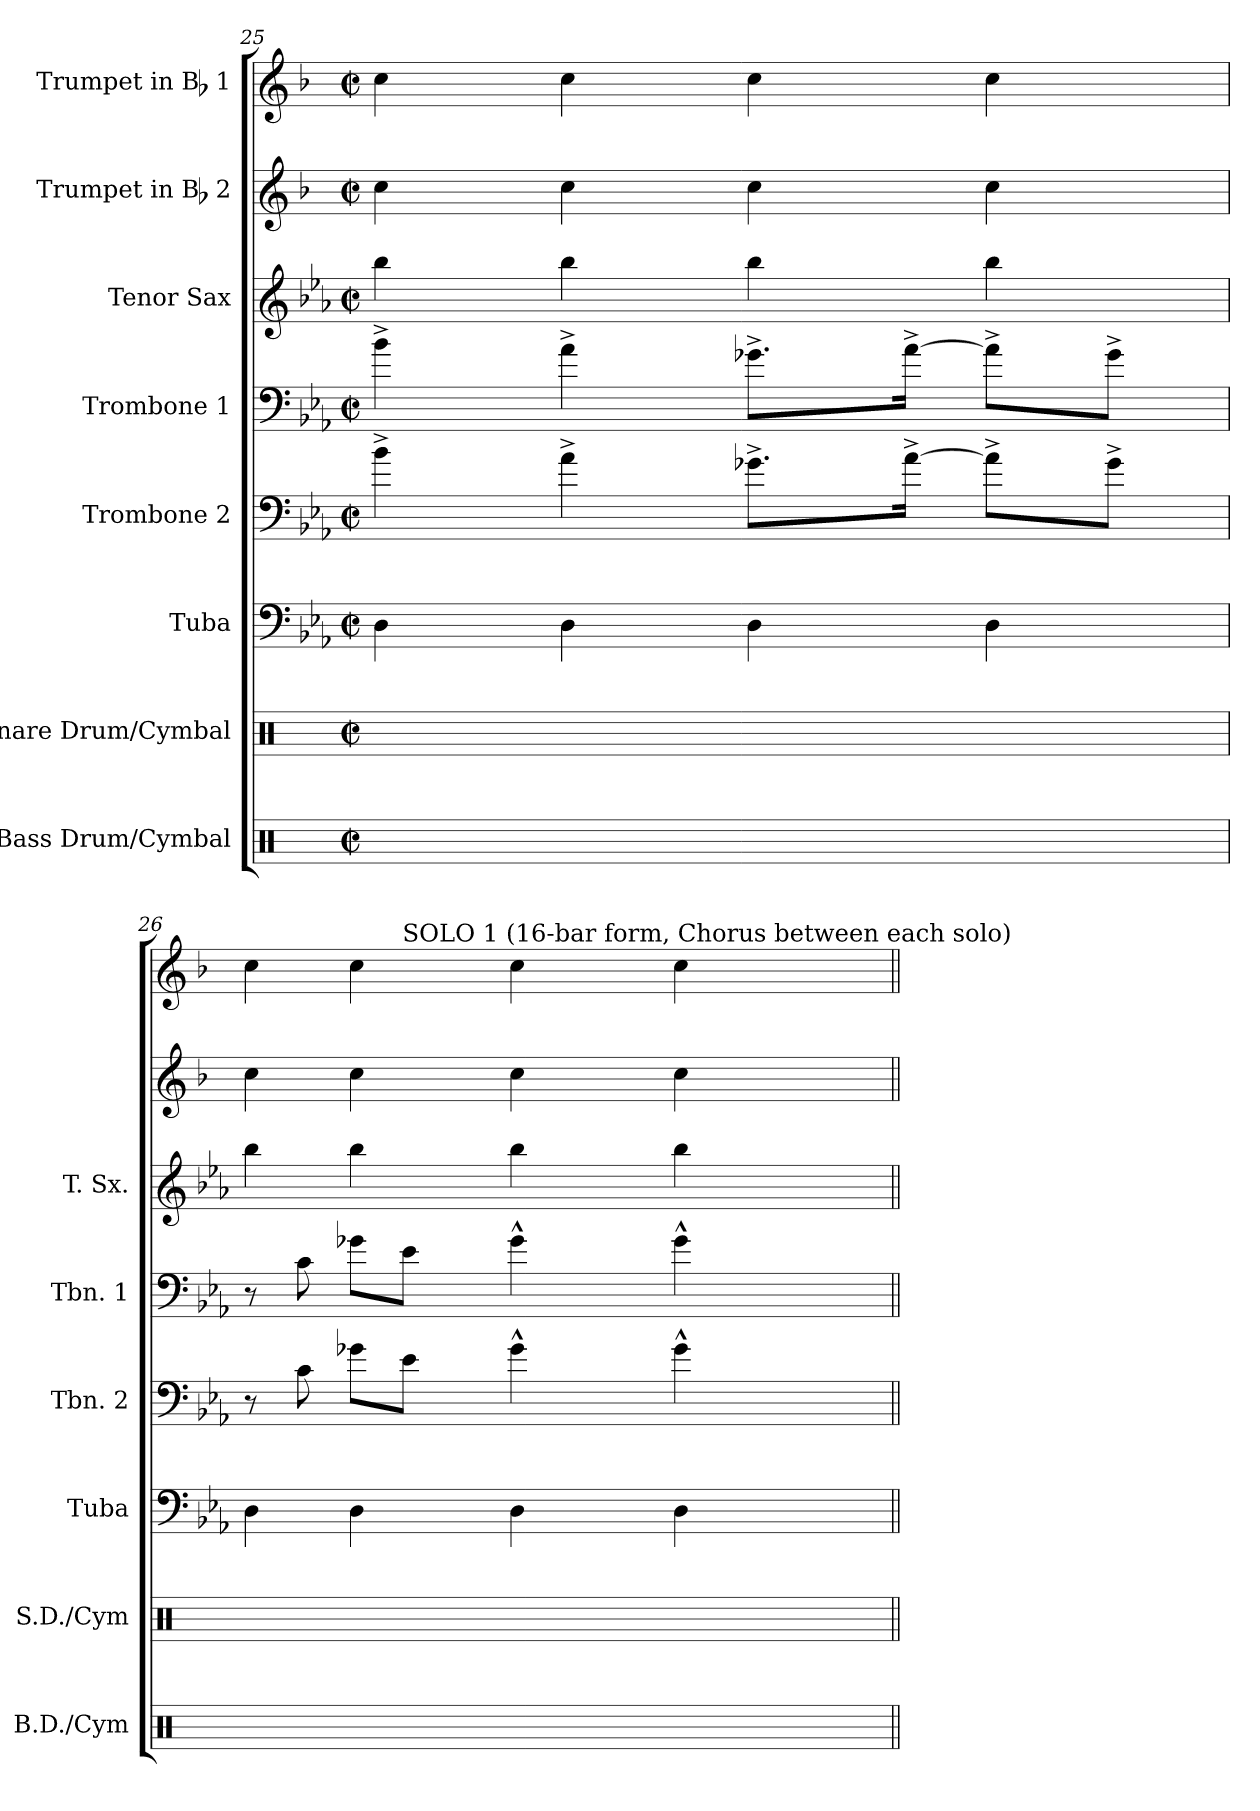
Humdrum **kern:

**kern	**kern	**kern	**kern	**kern	**kern	**kern	**kern
*part8	*part7	*part6	*part5	*part4	*part3	*part2	*part1
*staff8	*staff7	*staff6	*staff5	*staff4	*staff3	*staff2	*staff1
*I"Bass Drum/Cymbal	*I"Snare Drum/Cymbal	*I"Tuba	*I"Trombone 2	*I"Trombone 1	*I"Tenor Sax	*I"Trumpet in Bb 2	*I"Trumpet in Bb 1
*I'B.D./Cym	*I'S.D./Cym	*I'Tuba	*I'Tbn. 2	*I'Tbn. 1	*I'T. Sx.	*	*
*clefX	*clefX	*clefF4	*clefF4	*clefF4	*clefG2	*clefG2	*clefG2
*	*	*	*	*	*ITrd8c14	*ITrd1c2	*ITrd1c2
*k[]	*k[]	*k[b-e-a-]	*k[b-e-a-]	*k[b-e-a-]	*k[b-e-a-]	*k[b-e-a-]	*k[b-e-a-]
*C:	*C:	*E-:	*E-:	*E-:	*E-:	*E-:	*E-:
*M2/2	*M2/2	*M2/2	*M2/2	*M2/2	*M2/2	*M2/2	*M2/2
*met(c|)	*met(c|)	*met(c|)	*met(c|)	*met(c|)	*met(c|)	*met(c|)	*met(c|)
=25	=25	=25	=25	=25	=25	=25	=25
4Ri\	4Ri\	4Di\	4b-^i\	4b-^i\	4b-i\	4b-i\	4b-i\
4Ri\	4Ri\	4Di\	4a-^i\	4a-^i\	4b-i\	4b-i\	4b-i\
4Ri\	4Ri\	4Di\	8.g-X^i\L	8.g-X^i\L	4b-i\	4b-i\	4b-i\
.	.	.	[>16a-^i\Jk	[>16a-^i\Jk	.	.	.
4Ri\	4Ri\	4Di\	8a-^i\L]	8a-^i\L]	4b-i\	4b-i\	4b-i\
.	.	.	8g-^i\J	8g-^i\J	.	.	.
=26	=26	=26	=26	=26	=26	=26	=26
*	*	*	*	*	*	*	*^
4Ri\	4Ri\	4Di\	8r	8r	4b-i\	4b-i\	4b-i\	4.ryy
.	.	.	8ci\	8ci\	.	.	.	.
4Ri\	4Ri\	4Di\	8g-Xi\L	8g-Xi\L	4b-i\	4b-i\	4b-i\	.
!	!	!	!	!	!	!	!	!LO:TX:a:t=SOLO 1 (16-bar form, Chorus between each solo)
.	.	.	8e-i\J	8e-i\J	.	.	.	2ryy
4Ri\	4Ri\	4Di\	4g-^^i\	4g-^^i\	4b-i\	4b-i\	4b-i\	.
4Ri\	4Ri\	4Di\	4g-^^i\	4g-^^i\	4b-i\	4b-i\	4b-i\	.
.	.	.	.	.	.	.	.	8ryy
*	*	*	*	*	*	*	*v	*v
=||	=||	=||	=||	=||	=||	=||	=||
*-	*-	*-	*-	*-	*-	*-	*-
